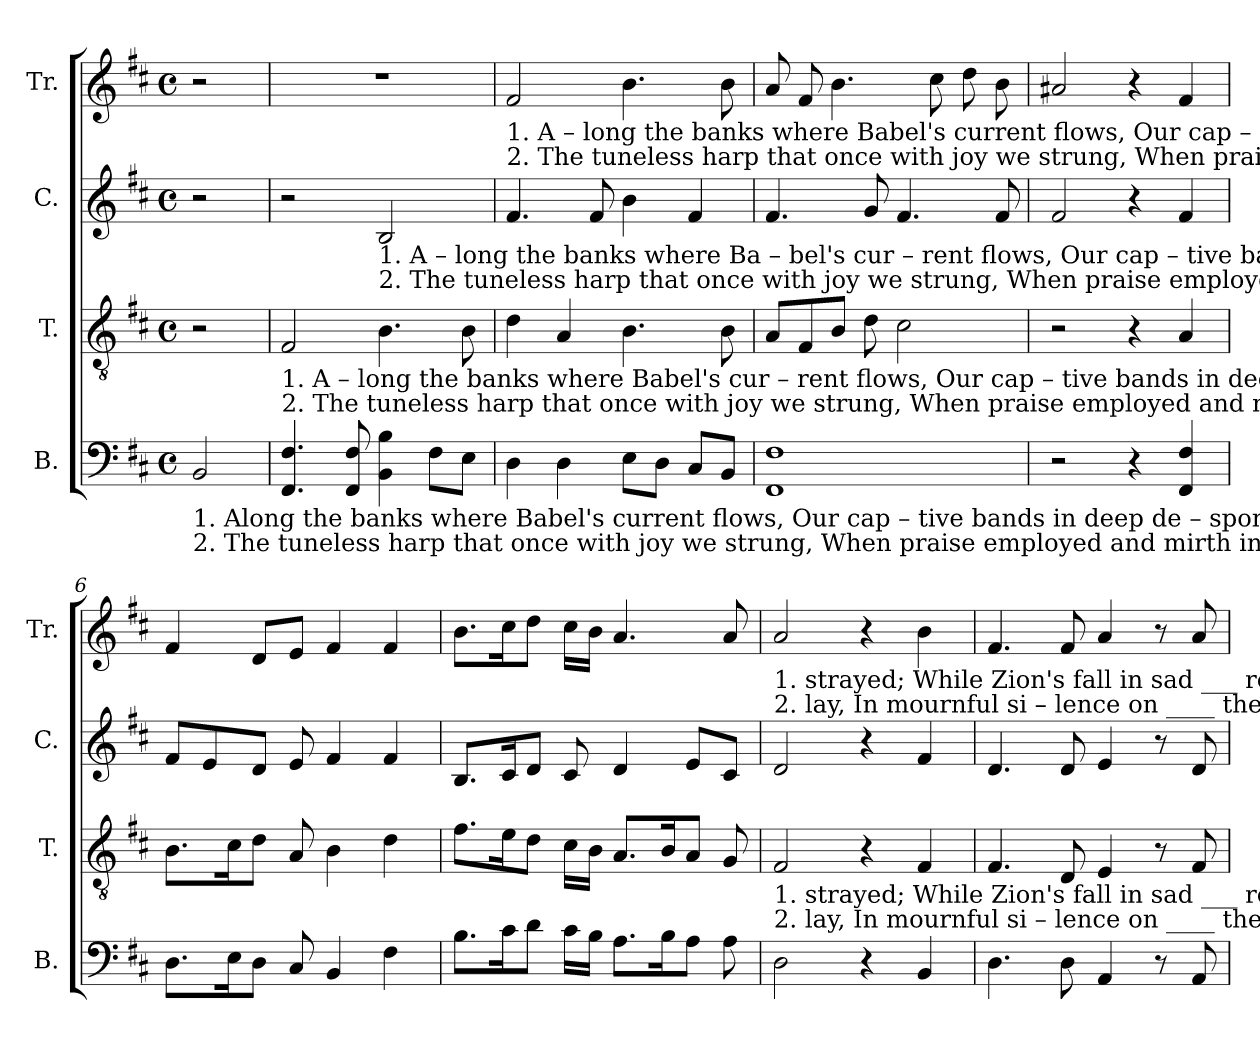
**kern	**kern	**kern	**kern
*part4	*part3	*part2	*part1
*staff4	*staff3	*staff2	*staff1
*I"B.	*I"T.	*I"C.	*I"Tr.
*I'B.	*I'T.	*I'C.	*I'Tr.
*clefF4	*clefGv2	*clefG2	*clefG2
*k[f#c#]	*k[f#c#]	*k[f#c#]	*k[f#c#]
*M4/4	*M4/4	*M4/4	*M4/4
*met(c)	*met(c)	*met(c)	*met(c)
*MM70	*MM70	*MM70	*MM70
=1	=1	=1	=1
!LO:TX:b:t=1. Along the banks where Babel's  current   flows,                                             Our cap  –   tive bands in  deep         de  –  spon – dence	!	!	!
!LO:TX:b:t=2. The tuneless harp that once with joy we strung,                                          When praise employed and mirth       in –  spired     the	!	!	!
2BB/	2r	2r	2r
=2	=2	=2	=2
!	!LO:TX:b:t=1. A    –  long the banks where Babel's   cur    –    rent  flows,                    Our cap  –   tive bands in  deep         de  –  spon – dence	!	!
!	!LO:TX:b:t=2. The    tuneless harp that  once with   joy           we   strung,                 When praise employed and mirth       in –  spired     the	!	!
4.FF#/ 4.F#/	2F#/	2r	1r
8FF#/ 8F#/	.	.	.
!	!	!LO:TX:b:t=1. A     –    long  the banks where Ba   –   bel's  cur – rent  flows,  Our cap –  tive bands in  deep         de  –  spon – dence	!
!	!	!LO:TX:b:t=2. The       tuneless   harp   that   once      with  joy   we  strung, When praise employed and mirth       in –  spired     the	!
4BB\ 4B\	4.B\	2B/	.
8F#\L	.	.	.
8E\J	8B\	.	.
=3	=3	=3	=3
!	!	!	!LO:TX:b:t=1. A    –    long the banks where Babel's current flows,  Our cap  –   tive bands in  deep         de  –  spon – dence
!	!	!	!LO:TX:b:t=2. The      tuneless harp that once with joy we strung, When praise employed and mirth       in –  spired     the
4D\	4d\	4.f#/	2f#/
4D\	4A/	.	.
.	.	8f#/	.
8E\L	4.B\	4b\	4.b\
8D\J	.	.	.
8C#/L	.	4f#/	.
8BB/J	8B\	.	8b\
=4	=4	=4	=4
1FF# 1F#	8A/L	4.f#/	8a/
.	8F#/	.	8f#/
.	8B/J	.	4.b\
.	8d\	8g/	.
.	2c#\	4.f#/	.
.	.	.	8cc#\
.	.	.	8dd\
.	.	8f#/	8b\
=5	=5	=5	=5
2r	2r	2f#/	2a#X/
4r	4r	4r	4r
4FF#/ 4F#/	4A/	4f#/	4f#/
=6	=6	=6	=6
8.D\L	8.B\L	8f#/L	4f#/
.	.	8e/	.
16E\K	16c#\K	.	.
8D\J	8d\J	8d/J	8d/L
8C#/	8A/	8e/	8e/J
4BB/	4B\	4f#/	4f#/
4F#\	4d\	4f#/	4f#/
=7	=7	=7	=7
8.B\L	8.f#\L	8.B/L	8.b\L
16c#\K	16e\K	16c#/K	16cc#\K
8d\J	8d\J	8d/J	8dd\J
16c#\LL	16c#\LL	8c#/	16cc#\LL
16B\JJ	16B\JJ	.	16b\JJ
8.A\L	8.A/L	4d/	4.a/
16B\K	16B/K	.	.
8A\J	8A/J	8e/L	.
8A\	8G/	8c#/J	8a/
!!LO:LB:g=z
=8	=8	=8	=8
!	!	!	!LO:TX:b:t=1. strayed; While Zion's    fall      in      sad ___      remembrance       rose, _______________________          Her  friends,  her child  – ren,
!	!	!	!LO:TX:b:t=2.   lay,         In  mournful  si   –  lence  on ____     the    willows       hung, _______________________        And  grow  –  ing  grief  pro –
!	!LO:TX:b:t=1. strayed; While Zion's    fall      in      sad ___      remembrance       rose, _______________________          Her  friends,  her child  – ren,	!	!
!	!LO:TX:b:t=2.   lay,         In  mournful  si   –  lence  on ____     the    willows       hung, _______________________        And  grow  –  ing  grief  pro –	!	!
2D\	2F#/	2d/	2a/
4r	4r	4r	4r
4BB/	4F#/	4f#/	4b\
=9	=9	=9	=9
4.D\	4.F#/	4.d/	4.f#/
8D\	8D/	8d/	8f#/
4AA/	4E/	4e/	4a/
8r	8r	8r	8r
8AA/	8F#/	8d/	8a/
=	=	=	=
*-	*-	*-	*-
